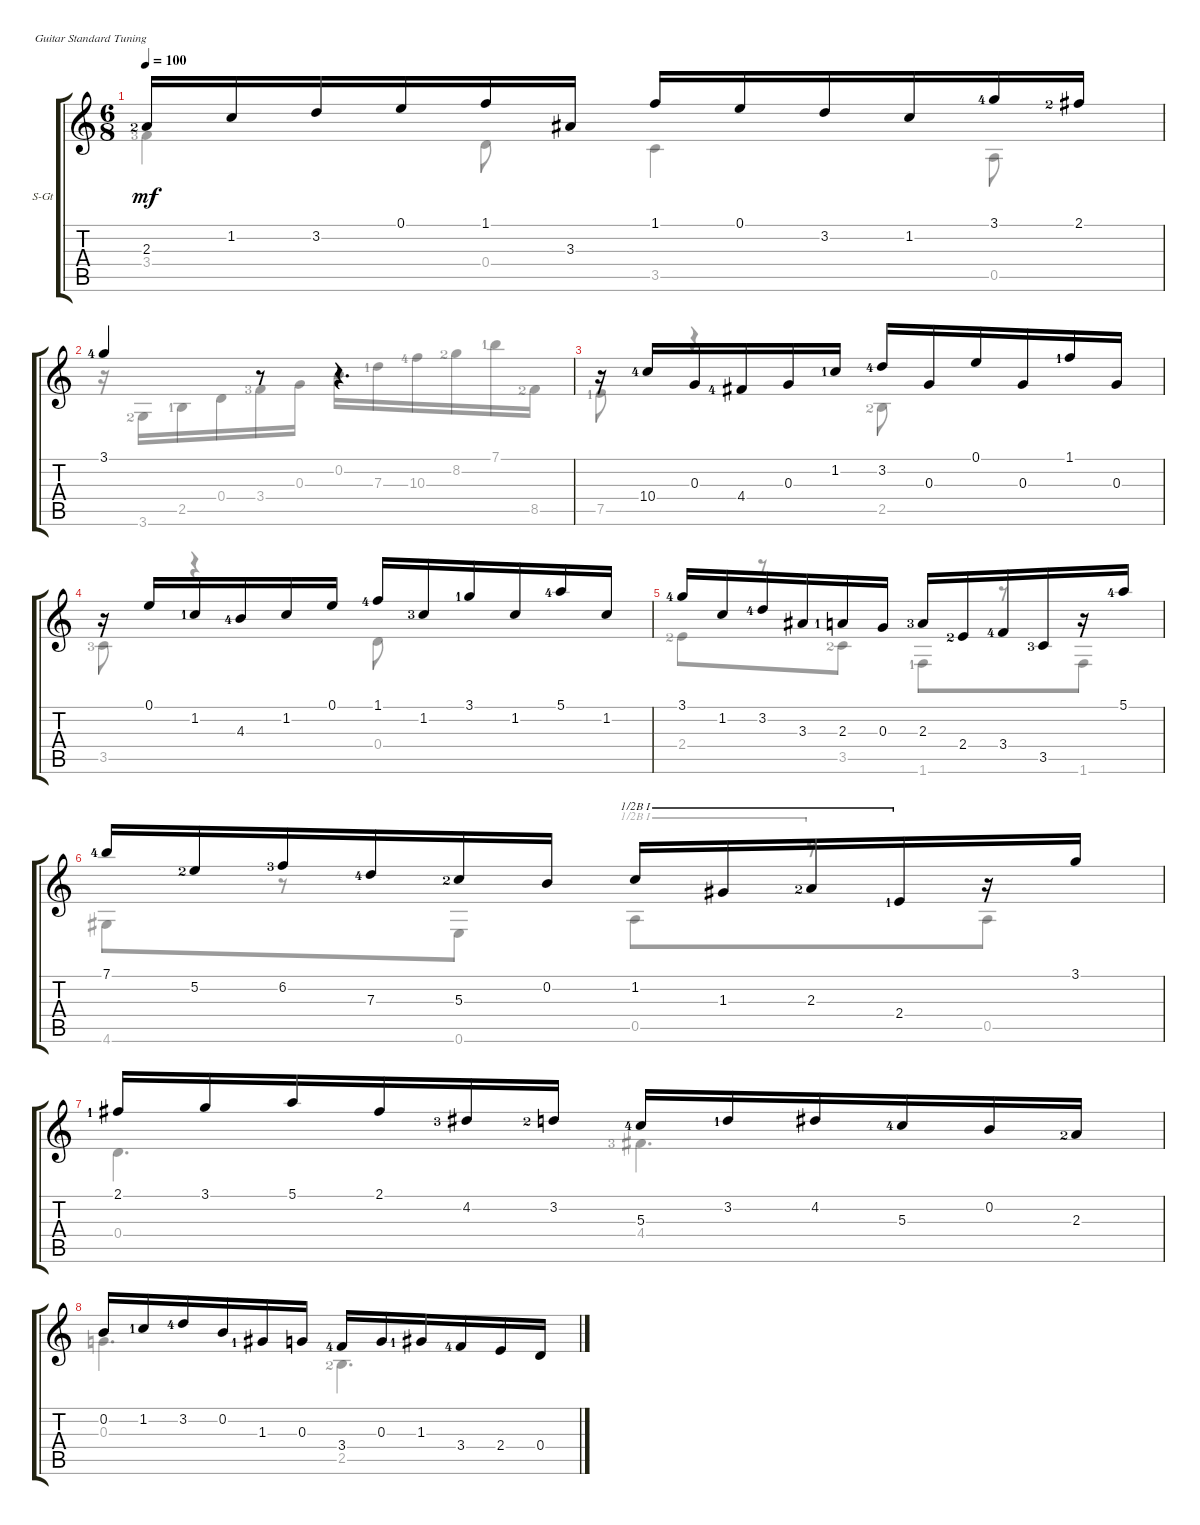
\defaultSystemsLayout 4
\bracketExtendMode groupsimilarinstruments
\firstSystemTrackNameOrientation horizontal
\otherSystemsTrackNameOrientation horizontal
\track ("Steel Guitar" "S-Gt") {instrument acousticguitarsteel}
\staff {score tabs}
\tuning (E4 B3 G3 D3 A2 E2)
\voice
\ts (6 8)
\tempo 100
\clef g2
\ks aminor
2.3{lf 3}.16{dy mf} 1.2.16 3.2.16 0.1.16 1.1.16 3.3.16 1.1.16 0.1.16 3.2.16 1.2.16 3.1{lf 5}.16 2.1{lf 3}.16 |
3.1{lf 5}.4 r.8 r.4{d} |
r.16 10.4{lf 5}.16 0.3.16 4.4{lf 5}.16 0.3.16 1.2{lf 2}.16 3.2{lf 5}.16 0.3.16 0.1.16 0.3.16 1.1{lf 2}.16 0.3.16 |
r.16 0.1.16 1.2{lf 2}.16 4.3{lf 5}.16 1.2.16 0.1.16 1.1{lf 5}.16 1.2{lf 4}.16 3.1{lf 2}.16 1.2.16 5.1{lf 5}.16 1.2.16 |
3.1{lf 5}.16 1.2.16 3.2{lf 5}.16 3.3.16 2.3{lf 2}.16 0.3.16 2.3{lf 4}.16 2.4{lf 3}.16 3.4{lf 5}.16 3.5{lf 4}.16 r.16 5.1{lf 5}.16 |
7.1{lf 5}.16 5.2{lf 3}.16 6.2{lf 4}.16 7.3{lf 5}.16 5.3{lf 3}.16 0.2.16 1.2.16{barre (1 half)} 1.3.16{barre (1 half)} 2.3{lf 3}.16{barre (1 half)} 2.4{lf 2}.16{barre (1 half)} r.16 3.1.16 |
2.1{lf 2}.16 3.1.16 5.1.16 2.1.16 4.2{lf 4}.16 3.2{lf 3}.16 5.3{lf 5}.16 3.2{lf 2}.16 4.2.16 5.3{lf 5}.16 0.2.16 2.3{lf 3}.16 |
0.2.16 1.2{lf 2}.16 3.2{lf 5}.16 0.2.16 1.3{lf 2}.16 0.3.16 3.4{lf 5}.16 0.3.16 1.3{lf 2}.16 3.4{lf 5}.16 2.4.16 0.4.16
\voice
\clef g2
\ottava regular
\simile none
\ks aminor
3.4{lf 4}.4{dy mf} 0.4.8 3.5.4 0.5.8 |
r.16 3.6{lf 3}.16 2.5{lf 2}.16 0.4.16 3.4{lf 4}.16 0.3.16 0.2.16 7.3{lf 2}.16 10.3{lf 5}.16 8.2{lf 3}.16 7.1{lf 2}.16 8.5{lf 3}.16 |
7.5{lf 2}.8 r.4 2.5{lf 3}.8 |
3.5{lf 4}.8 r.4 0.4.8 |
2.4{lf 3}.8 r.8 3.5{lf 3}.8 1.6{lf 2}.8 r.8 1.6.8 |
4.6.8 r.8 0.6.8 0.5.8{barre (1 half)} r.8{barre (1 half)} 0.5.8 |
0.4.4{d} 4.4{lf 4}.4{d} |
0.3.4{d} 2.5{lf 3}.4{d}
